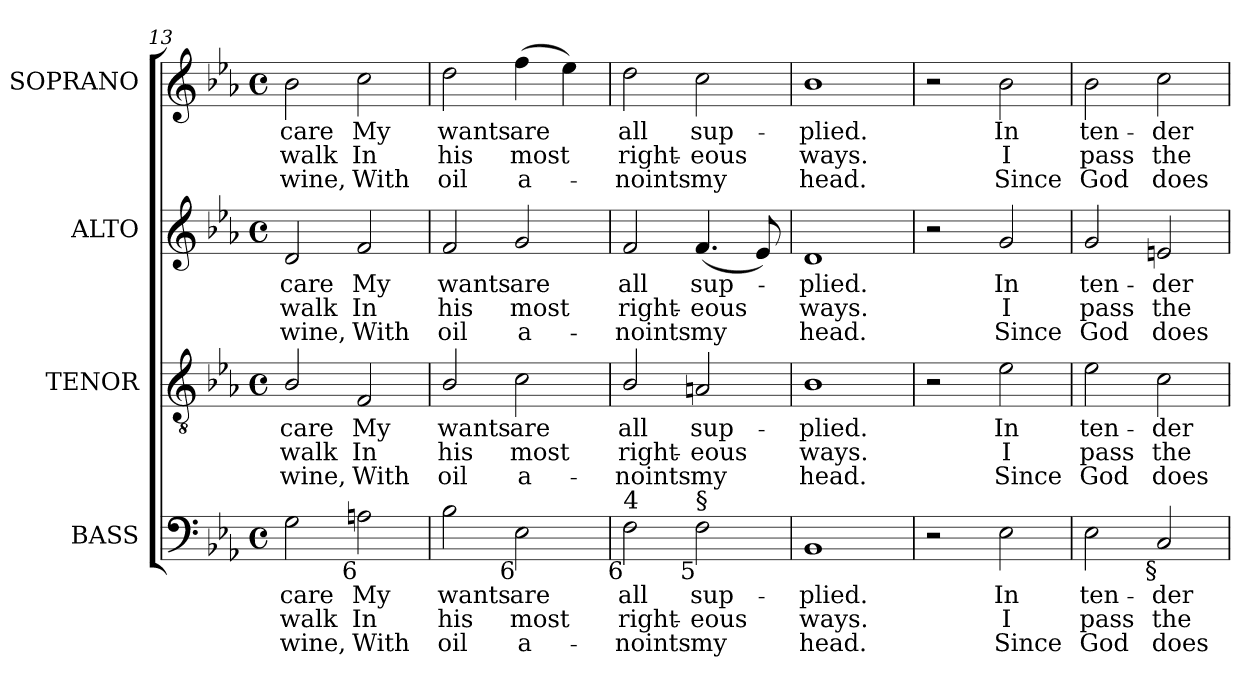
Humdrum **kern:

**kern	**text	**text	**text	**kern	**text	**text	**text	**kern	**text	**text	**text	**kern	**text	**text	**text
*part4	*part4	*part4	*part4	*part3	*part3	*part3	*part3	*part2	*part2	*part2	*part2	*part1	*part1	*part1	*part1
*staff4	*staff4	*staff4	*staff4	*staff3	*staff3	*staff3	*staff3	*staff2	*staff2	*staff2	*staff2	*staff1	*staff1	*staff1	*staff1
*I"BASS	*	*	*	*I"TENOR	*	*	*	*I"ALTO	*	*	*	*I"SOPRANO	*	*	*
*I'B.	*	*	*	*I'T.	*	*	*	*I'A.	*	*	*	*I'S.	*	*	*
*clefF4	*	*	*	*clefGv2	*	*	*	*clefG2	*	*	*	*clefG2	*	*	*
*	*	*	*	*ITrd7c12	*	*	*	*	*	*	*	*	*	*	*
*k[b-e-a-]	*	*	*	*k[b-e-a-]	*	*	*	*k[b-e-a-]	*	*	*	*k[b-e-a-]	*	*	*
*E-:	*	*	*	*E-:	*	*	*	*E-:	*	*	*	*E-:	*	*	*
*M4/4	*	*	*	*M4/4	*	*	*	*M4/4	*	*	*	*M4/4	*	*	*
*met(c)	*	*	*	*met(c)	*	*	*	*met(c)	*	*	*	*met(c)	*	*	*
=13	=13	=13	=13	=13	=13	=13	=13	=13	=13	=13	=13	=13	=13	=13	=13
!	!LO:LY:b:color=#000000	!LO:LY:b:color=#000000	!LO:LY:b:color=#000000	!	!	!	!	!	!	!	!	!	!	!	!
!	!	!	!	!	!LO:LY:b:color=#000000	!LO:LY:b:color=#000000	!LO:LY:b:color=#000000	!	!	!	!	!	!	!	!
!	!	!	!	!	!	!	!	!	!LO:LY:b:color=#000000	!LO:LY:b:color=#000000	!LO:LY:b:color=#000000	!	!	!	!
!	!	!	!	!	!	!	!	!	!	!	!	!	!LO:LY:b:color=#000000	!LO:LY:b:color=#000000	!LO:LY:b:color=#000000
2Gi\	care	walk	wine,	2BB-i/	care	walk	wine,	2di/	care	walk	wine,	2b-i\	care	walk	wine,
!	!LO:LY:b:color=#000000	!LO:LY:b:color=#000000	!LO:LY:b:color=#000000	!	!	!	!	!	!	!	!	!	!	!	!
!	!	!	!	!	!LO:LY:b:color=#000000	!LO:LY:b:color=#000000	!LO:LY:b:color=#000000	!	!	!	!	!	!	!	!
!	!	!	!	!	!	!	!	!	!LO:LY:b:color=#000000	!LO:LY:b:color=#000000	!LO:LY:b:color=#000000	!	!	!	!
!LO:TX:b:rj:t=6	!	!	!	!	!	!	!	!	!	!	!	!	!	!	!
!	!	!	!	!	!	!	!	!	!	!	!	!	!LO:LY:b:color=#000000	!LO:LY:b:color=#000000	!LO:LY:b:color=#000000
2Ani\	My	In	With	2FFi/	My	In	With	2fi/	My	In	With	2cci\	My	In	With
=14	=14	=14	=14	=14	=14	=14	=14	=14	=14	=14	=14	=14	=14	=14	=14
!	!LO:LY:b:color=#000000	!LO:LY:b:color=#000000	!LO:LY:b:color=#000000	!	!	!	!	!	!	!	!	!	!	!	!
!	!	!	!	!	!LO:LY:b:color=#000000	!LO:LY:b:color=#000000	!LO:LY:b:color=#000000	!	!	!	!	!	!	!	!
!	!	!	!	!	!	!	!	!	!LO:LY:b:color=#000000	!LO:LY:b:color=#000000	!LO:LY:b:color=#000000	!	!	!	!
!	!	!	!	!	!	!	!	!	!	!	!	!	!LO:LY:b:color=#000000	!LO:LY:b:color=#000000	!LO:LY:b:color=#000000
2B-i\	wants	his	oil	2BB-i/	wants	his	oil	2fi/	wants	his	oil	2ddi\	wants	his	oil
!	!LO:LY:b:color=#000000	!LO:LY:b:color=#000000	!LO:LY:b:color=#000000	!	!	!	!	!	!	!	!	!	!	!	!
!	!	!	!	!	!LO:LY:b:color=#000000	!LO:LY:b:color=#000000	!LO:LY:b:color=#000000	!	!	!	!	!	!	!	!
!	!	!	!	!	!	!	!	!	!LO:LY:b:color=#000000	!LO:LY:b:color=#000000	!LO:LY:b:color=#000000	!	!	!	!
!LO:TX:b:rj:t=6	!	!	!	!	!	!	!	!	!	!	!	!	!	!	!
!	!	!	!	!	!	!	!	!	!	!	!	!	!LO:LY:b:color=#000000	!LO:LY:b:color=#000000	!LO:LY:b:color=#000000
2E-i\	are	most	a-	2Ci\	are	most	a-	2gi/	are	most	a-	(4ffi\	are	most	a-
.	.	.	.	.	.	.	.	.	.	.	.	4ee-i\)	.	.	.
=15	=15	=15	=15	=15	=15	=15	=15	=15	=15	=15	=15	=15	=15	=15	=15
!	!LO:LY:b:color=#000000	!LO:LY:b:color=#000000	!LO:LY:b:color=#000000	!	!	!	!	!	!	!	!	!	!	!	!
!	!	!	!	!	!LO:LY:b:color=#000000	!LO:LY:b:color=#000000	!LO:LY:b:color=#000000	!	!	!	!	!	!	!	!
!	!	!	!	!	!	!	!	!	!LO:LY:b:color=#000000	!LO:LY:b:color=#000000	!LO:LY:b:color=#000000	!	!	!	!
!LO:TX:b:rj:t=6	!	!	!	!	!	!	!	!	!	!	!	!	!	!	!
!LO:TX:t=4	!	!	!	!	!	!	!	!	!	!	!	!	!	!	!
!	!	!	!	!	!	!	!	!	!	!	!	!	!LO:LY:b:color=#000000	!LO:LY:b:color=#000000	!LO:LY:b:color=#000000
2Fi\	all	right-	-noints	2BB-i/	all	right-	-noints	2fi/	all	right-	-noints	2ddi\	all	right-	-noints
!	!LO:LY:b:color=#000000	!LO:LY:b:color=#000000	!LO:LY:b:color=#000000	!	!	!	!	!	!	!	!	!	!	!	!
!	!	!	!	!	!LO:LY:b:color=#000000	!LO:LY:b:color=#000000	!LO:LY:b:color=#000000	!	!	!	!	!	!	!	!
!	!	!	!	!	!	!	!	!	!LO:LY:b:color=#000000	!LO:LY:b:color=#000000	!LO:LY:b:color=#000000	!	!	!	!
!LO:TX:b:rj:t=5	!	!	!	!	!	!	!	!	!	!	!	!	!	!	!
!LO:TX:t=§	!	!	!	!	!	!	!	!	!	!	!	!	!	!	!
!	!	!	!	!	!	!	!	!	!	!	!	!	!LO:LY:b:color=#000000	!LO:LY:b:color=#000000	!LO:LY:b:color=#000000
2Fi\	sup-	-eous	my	2AAni/	sup-	-eous	my	(4.fi/	sup-	-eous	my	2cci\	sup-	-eous	my
.	.	.	.	.	.	.	.	8e-i/)	.	.	.	.	.	.	.
=16	=16	=16	=16	=16	=16	=16	=16	=16	=16	=16	=16	=16	=16	=16	=16
!	!LO:LY:b:color=#000000	!LO:LY:b:color=#000000	!LO:LY:b:color=#000000	!	!	!	!	!	!	!	!	!	!	!	!
!	!	!	!	!	!LO:LY:b:color=#000000	!LO:LY:b:color=#000000	!LO:LY:b:color=#000000	!	!	!	!	!	!	!	!
!	!	!	!	!	!	!	!	!	!LO:LY:b:color=#000000	!LO:LY:b:color=#000000	!LO:LY:b:color=#000000	!	!	!	!
!	!	!	!	!	!	!	!	!	!	!	!	!	!LO:LY:b:color=#000000	!LO:LY:b:color=#000000	!LO:LY:b:color=#000000
1BB-i	-plied.	ways.	head.	1BB-i	-plied.	ways.	head.	1di	-plied.	ways.	head.	1b-i	-plied.	ways.	head.
=17	=17	=17	=17	=17	=17	=17	=17	=17	=17	=17	=17	=17	=17	=17	=17
2r	.	.	.	2r	.	.	.	2r	.	.	.	2r	.	.	.
!	!LO:LY:b:color=#000000	!LO:LY:b:color=#000000	!LO:LY:b:color=#000000	!	!	!	!	!	!	!	!	!	!	!	!
!	!	!	!	!	!LO:LY:b:color=#000000	!LO:LY:b:color=#000000	!LO:LY:b:color=#000000	!	!	!	!	!	!	!	!
!	!	!	!	!	!	!	!	!	!LO:LY:b:color=#000000	!LO:LY:b:color=#000000	!LO:LY:b:color=#000000	!	!	!	!
!	!	!	!	!	!	!	!	!	!	!	!	!	!LO:LY:b:color=#000000	!LO:LY:b:color=#000000	!LO:LY:b:color=#000000
2E-i\	In	I	Since	2E-i\	In	I	Since	2gi/	In	I	Since	2b-i\	In	I	Since
=18	=18	=18	=18	=18	=18	=18	=18	=18	=18	=18	=18	=18	=18	=18	=18
!	!LO:LY:b:color=#000000	!LO:LY:b:color=#000000	!LO:LY:b:color=#000000	!	!	!	!	!	!	!	!	!	!	!	!
!	!	!	!	!	!LO:LY:b:color=#000000	!LO:LY:b:color=#000000	!LO:LY:b:color=#000000	!	!	!	!	!	!	!	!
!	!	!	!	!	!	!	!	!	!LO:LY:b:color=#000000	!LO:LY:b:color=#000000	!LO:LY:b:color=#000000	!	!	!	!
!	!	!	!	!	!	!	!	!	!	!	!	!	!LO:LY:b:color=#000000	!LO:LY:b:color=#000000	!LO:LY:b:color=#000000
2E-i\	ten-	pass	God	2E-i\	ten-	pass	God	2gi/	ten-	pass	God	2b-i\	ten-	pass	God
!	!LO:LY:b:color=#000000	!LO:LY:b:color=#000000	!LO:LY:b:color=#000000	!	!	!	!	!	!	!	!	!	!	!	!
!	!	!	!	!	!LO:LY:b:color=#000000	!LO:LY:b:color=#000000	!LO:LY:b:color=#000000	!	!	!	!	!	!	!	!
!	!	!	!	!	!	!	!	!	!LO:LY:b:color=#000000	!LO:LY:b:color=#000000	!LO:LY:b:color=#000000	!	!	!	!
!LO:TX:b:rj:t=§	!	!	!	!	!	!	!	!	!	!	!	!	!	!	!
!	!	!	!	!	!	!	!	!	!	!	!	!	!LO:LY:b:color=#000000	!LO:LY:b:color=#000000	!LO:LY:b:color=#000000
2Ci/	-der	the	does	2Ci\	-der	the	does	2eni/	-der	the	does	2cci\	-der	the	does
=	=	=	=	=	=	=	=	=	=	=	=	=	=	=	=
*-	*-	*-	*-	*-	*-	*-	*-	*-	*-	*-	*-	*-	*-	*-	*-
